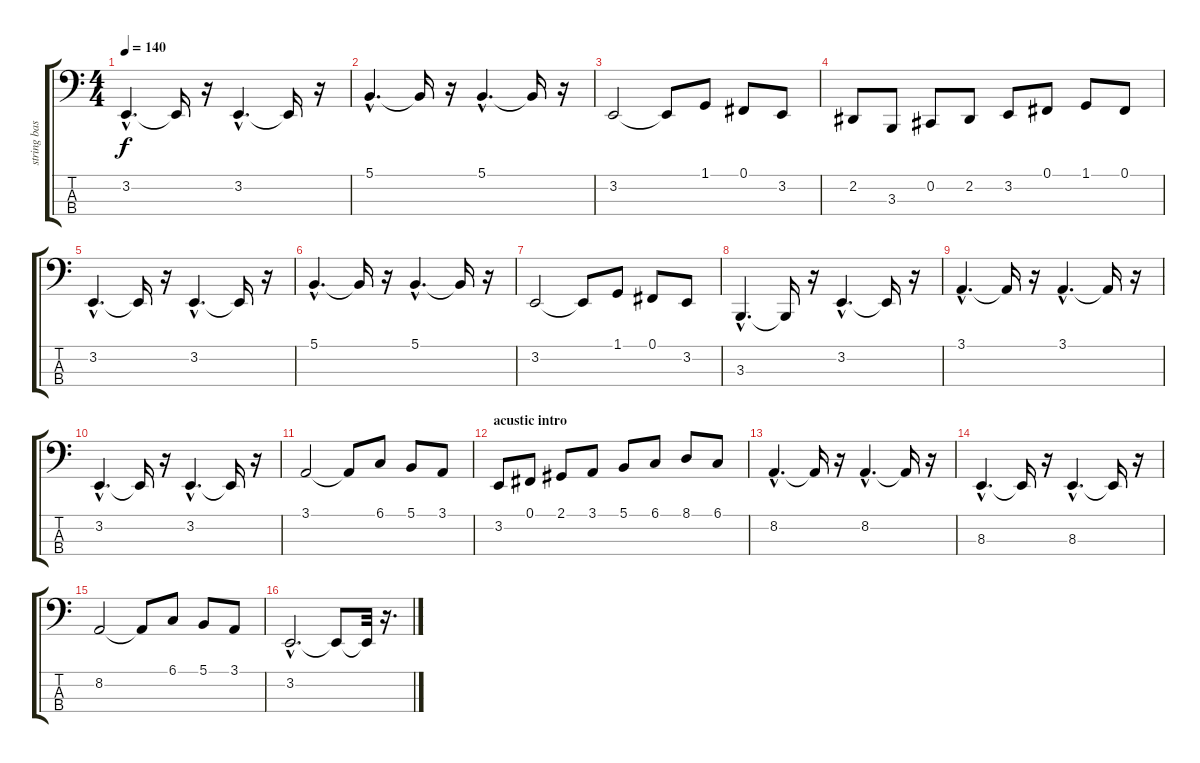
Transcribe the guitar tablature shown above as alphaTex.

\track ("string bass" "string bas") {instrument synthstrings1}
\staff {score tabs}
\tuning (Gb2 Db2 Ab1 Eb1) {hide}
\ts (4 4)
\tempo 140
\clef f4
\ks c
3.2{hac}.4{d dy f instrument synthstrings1} 3.2{t}.16 r.16 3.2{hac}.4{d} 3.2{t}.16 r.16 |
5.1{hac}.4{d} 5.1{t}.16 r.16 5.1{hac}.4{d} 5.1{t}.16 r.16 |
3.2.2 3.2{t}.8 1.1.8 0.1.8 3.2.8 |
2.2.8 3.3.8 0.2.8 2.2.8 3.2.8 0.1.8 1.1.8 0.1.8 |
3.2{hac}.4{d} 3.2{t}.16 r.16 3.2{hac}.4{d} 3.2{t}.16 r.16 |
5.1{hac}.4{d} 5.1{t}.16 r.16 5.1{hac}.4{d} 5.1{t}.16 r.16 |
3.2.2 3.2{t}.8 1.1.8 0.1.8 3.2.8 |
3.3{hac}.4{d} 3.3{t}.16 r.16 3.2{hac}.4{d} 3.2{t}.16 r.16 |
3.1{hac}.4{d} 3.1{t}.16 r.16 3.1{hac}.4{d} 3.1{t}.16 r.16 |
3.2{hac}.4{d} 3.2{t}.16 r.16 3.2{hac}.4{d} 3.2{t}.16 r.16 |
3.1.2 3.1{t}.8 6.1.8 5.1.8 3.1.8 |
\section ("" "acustic intro")
3.2.8 0.1.8 2.1.8 3.1.8 5.1.8 6.1.8 8.1.8 6.1.8 |
8.2{hac}.4{d} 8.2{t}.16 r.16 8.2{hac}.4{d} 8.2{t}.16 r.16 |
8.3{hac}.4{d} 8.3{t}.16 r.16 8.3{hac}.4{d} 8.3{t}.16 r.16 |
8.2.2 8.2{t}.8 6.1.8 5.1.8 3.1.8 |
3.2{hac}.2{d} 3.2{t}.8 3.2{t}.32 r.16{d}
